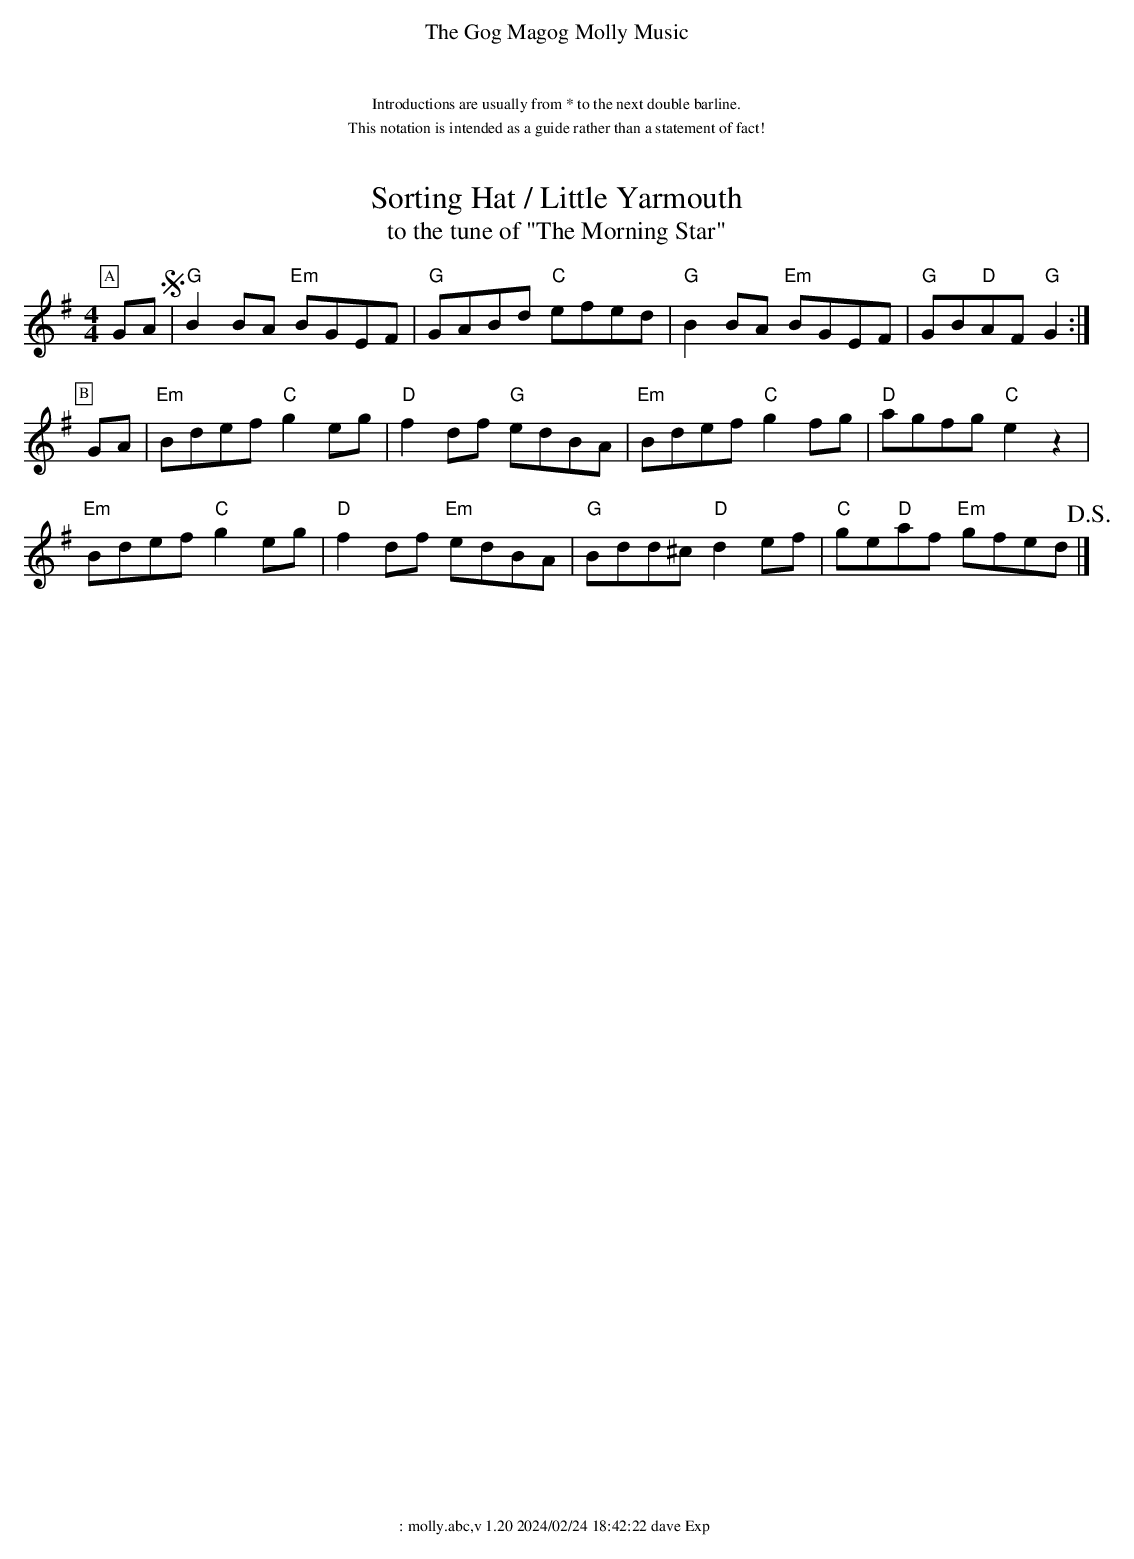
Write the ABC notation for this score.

X:1
T:Sorting Hat / Little Yarmouth
T:to the tune of "The Morning Star"
M:4/4
L:1/8
K:G
P:A
GAS|"G"B2BA "Em"BGEF|"G"GABd "C"efed|"G"B2BA "Em"BGEF|"G"GB"D"AF "G"G2:|
P:B
GA|"Em"Bdef "C"g2eg|"D"f2df "G"edBA|"Em"Bdef "C"g2fg|"D"agfg "C"e2z2|
"Em"Bdef "C"g2eg|"D"f2df "Em"edBA|"G"Bdd^c "D"d2ef|"C"ge"D"af "Em"gfed+D.S.+|]
